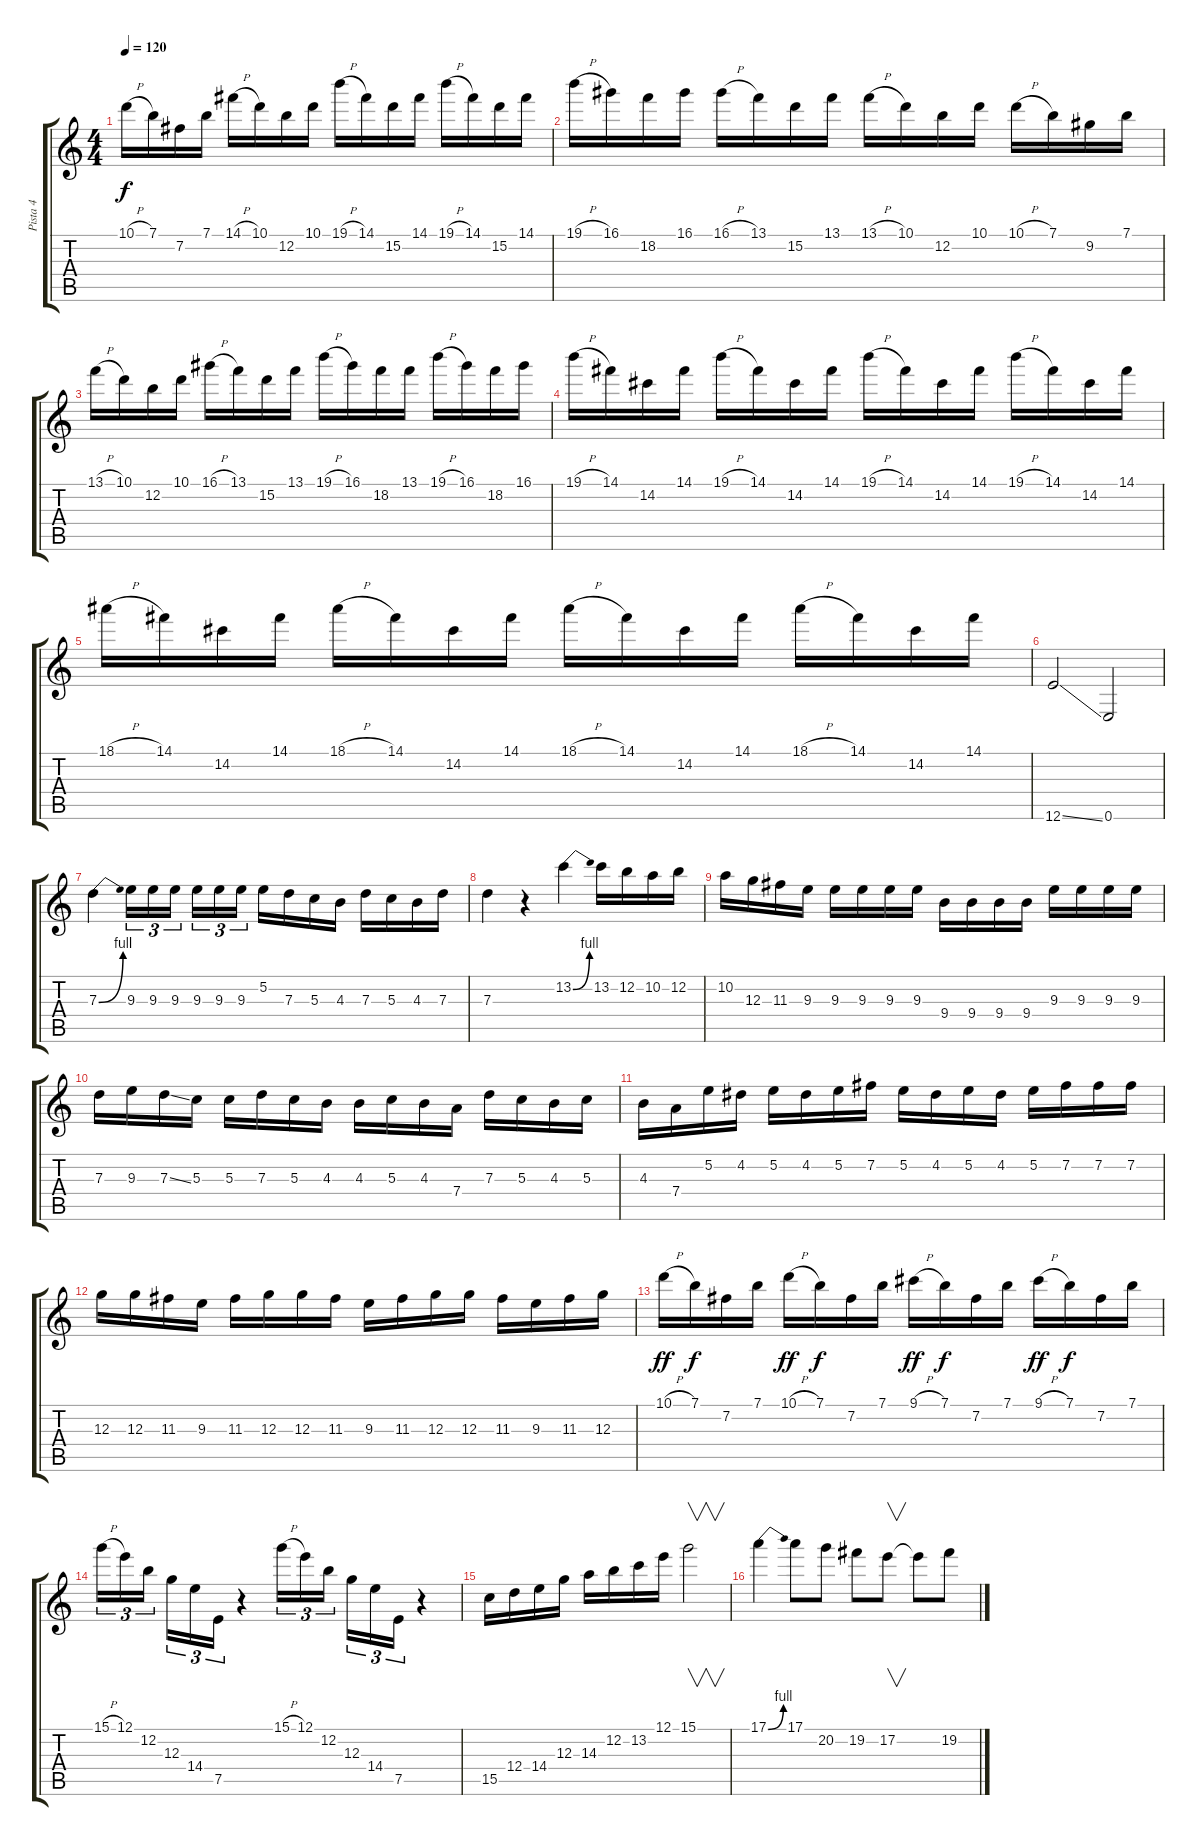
\track ("Pista 4" "Pista 4") {instrument distortionguitar}
\staff {score tabs}
\tuning (E4 B3 G3 D3 A2 E2) {hide}
\ts (4 4)
\tempo 120
\clef g2
\ks c
10.1{h}.16{dy f} 7.1.16 7.2.16 7.1.16 14.1{h}.16 10.1.16 12.2.16 10.1.16 19.1{h}.16 14.1.16 15.2.16 14.1.16 19.1{h}.16 14.1.16 15.2.16 14.1.16 |
19.1{h}.16 16.1.16 18.2.16 16.1.16 16.1{h}.16 13.1.16 15.2.16 13.1.16 13.1{h}.16 10.1.16 12.2.16 10.1.16 10.1{h}.16 7.1.16 9.2.16 7.1.16 |
13.1{h}.16 10.1.16 12.2.16 10.1.16 16.1{h}.16 13.1.16 15.2.16 13.1.16 19.1{h}.16 16.1.16 18.2.16 13.1.16 19.1{h}.16 16.1.16 18.2.16 16.1.16 |
19.1{h}.16 14.1.16 14.2.16 14.1.16 19.1{h}.16 14.1.16 14.2.16 14.1.16 19.1{h}.16 14.1.16 14.2.16 14.1.16 19.1{h}.16 14.1.16 14.2.16 14.1.16 |
18.1{h}.16 14.1.16 14.2.16 14.1.16 18.1{h}.16 14.1.16 14.2.16 14.1.16 18.1{h}.16 14.1.16 14.2.16 14.1.16 18.1{h}.16 14.1.16 14.2.16 14.1.16 |
12.6{ss}.2 0.6.2 |
7.3{be (bend 0 0 60 4)}.4 9.3.16{tu (3 2)} 9.3.16{tu (3 2)} 9.3.16{tu (3 2)} 9.3.16{tu (3 2)} 9.3.16{tu (3 2)} 9.3.16{tu (3 2)} 5.2.16 7.3.16 5.3.16 4.3.16 7.3.16 5.3.16 4.3.16 7.3.16 |
7.3.4 r.4 13.2{be (bend 0 0 60 4)}.4 13.2.16 12.2.16 10.2.16 12.2.16 |
10.2.16 12.3.16 11.3.16 9.3.16 9.3.16 9.3.16 9.3.16 9.3.16 9.4.16 9.4.16 9.4.16 9.4.16 9.3.16 9.3.16 9.3.16 9.3.16 |
7.3.16 9.3.16 7.3{ss}.16 5.3.16 5.3.16 7.3.16 5.3.16 4.3.16 4.3.16 5.3.16 4.3.16 7.4.16 7.3.16 5.3.16 4.3.16 5.3.16 |
4.3.16 7.4.16 5.2.16 4.2.16 5.2.16 4.2.16 5.2.16 7.2.16 5.2.16 4.2.16 5.2.16 4.2.16 5.2.16 7.2.16 7.2.16 7.2.16 |
12.3.16 12.3.16 11.3.16 9.3.16 11.3.16 12.3.16 12.3.16 11.3.16 9.3.16 11.3.16 12.3.16 12.3.16 11.3.16 9.3.16 11.3.16 12.3.16 |
10.1{h}.16{dy ff} 7.1.16{dy f} 7.2.16 7.1.16 10.1{h}.16{dy ff} 7.1.16{dy f} 7.2.16 7.1.16 9.1{h}.16{dy ff} 7.1.16{dy f} 7.2.16 7.1.16 9.1{h}.16{dy ff} 7.1.16{dy f} 7.2.16 7.1.16 |
15.1{h}.16{tu (3 2)} 12.1.16{tu (3 2)} 12.2.16{tu (3 2)} 12.3.16{tu (3 2)} 14.4.16{tu (3 2)} 7.5.16{tu (3 2)} r.4 15.1{h}.16{tu (3 2)} 12.1.16{tu (3 2)} 12.2.16{tu (3 2)} 12.3.16{tu (3 2)} 14.4.16{tu (3 2)} 7.5.16{tu (3 2)} r.4 |
15.5.16 12.4.16 14.4.16 12.3.16 14.3.16 12.2.16 13.2.16 12.1.16 15.1.2{v} |
17.1{be (bend 0 0 60 4)}.4 17.1.8 20.2.8 19.2.8 17.2.8{v} 17.2{t}.8 19.2.8
